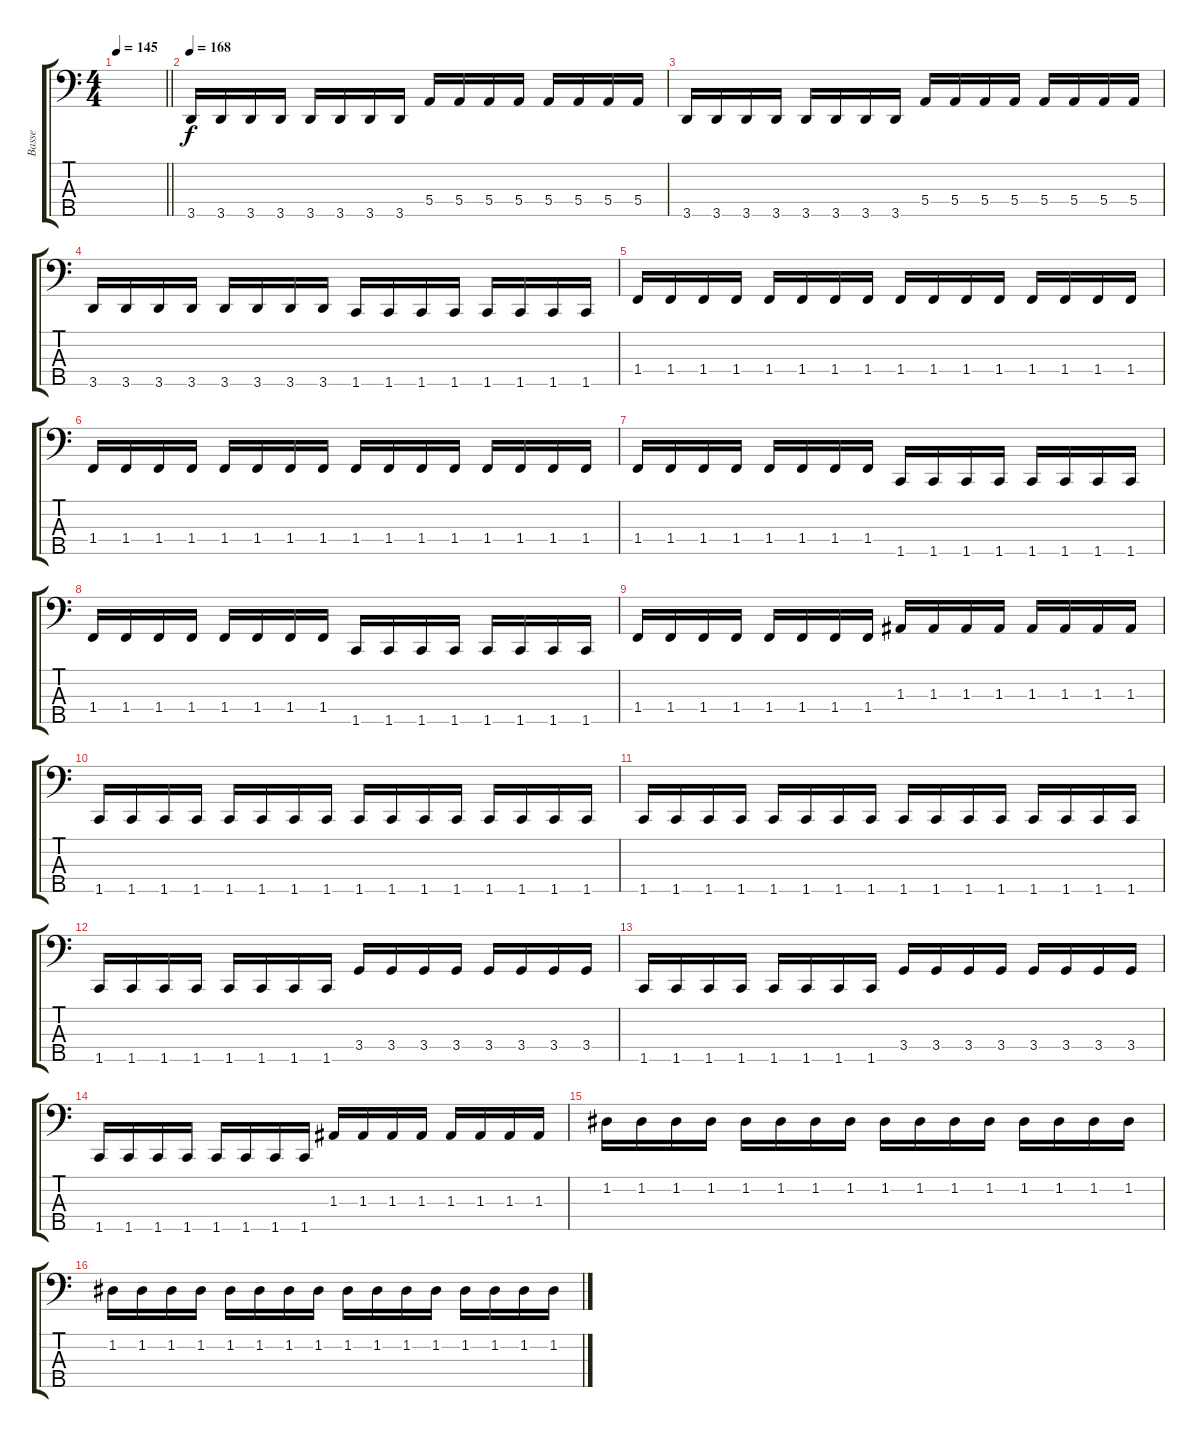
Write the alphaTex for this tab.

\track ("Basse" "Basse") {instrument electricbassfinger}
\staff {score tabs}
\tuning (G2 D2 A1 E1 B0) {hide}
\ts (4 4)
\tempo 145
\clef f4
\barLineRight lightlight
\ks c
|
\tempo 168
3.5.16{volume 16} 3.5.16 3.5.16 3.5.16 3.5.16 3.5.16 3.5.16 3.5.16 5.4.16 5.4.16 5.4.16 5.4.16 5.4.16 5.4.16 5.4.16 5.4.16 |
3.5.16 3.5.16 3.5.16 3.5.16 3.5.16 3.5.16 3.5.16 3.5.16 5.4.16 5.4.16 5.4.16 5.4.16 5.4.16 5.4.16 5.4.16 5.4.16 |
3.5.16 3.5.16 3.5.16 3.5.16 3.5.16 3.5.16 3.5.16 3.5.16 1.5.16 1.5.16 1.5.16 1.5.16 1.5.16 1.5.16 1.5.16 1.5.16 |
1.4.16 1.4.16 1.4.16 1.4.16 1.4.16 1.4.16 1.4.16 1.4.16 1.4.16 1.4.16 1.4.16 1.4.16 1.4.16 1.4.16 1.4.16 1.4.16 |
1.4.16 1.4.16 1.4.16 1.4.16 1.4.16 1.4.16 1.4.16 1.4.16 1.4.16 1.4.16 1.4.16 1.4.16 1.4.16 1.4.16 1.4.16 1.4.16 |
1.4.16 1.4.16 1.4.16 1.4.16 1.4.16 1.4.16 1.4.16 1.4.16 1.5.16 1.5.16 1.5.16 1.5.16 1.5.16 1.5.16 1.5.16 1.5.16 |
1.4.16 1.4.16 1.4.16 1.4.16 1.4.16 1.4.16 1.4.16 1.4.16 1.5.16 1.5.16 1.5.16 1.5.16 1.5.16 1.5.16 1.5.16 1.5.16 |
1.4.16 1.4.16 1.4.16 1.4.16 1.4.16 1.4.16 1.4.16 1.4.16 1.3.16 1.3.16 1.3.16 1.3.16 1.3.16 1.3.16 1.3.16 1.3.16 |
1.5.16 1.5.16 1.5.16 1.5.16 1.5.16 1.5.16 1.5.16 1.5.16 1.5.16 1.5.16 1.5.16 1.5.16 1.5.16 1.5.16 1.5.16 1.5.16 |
1.5.16 1.5.16 1.5.16 1.5.16 1.5.16 1.5.16 1.5.16 1.5.16 1.5.16 1.5.16 1.5.16 1.5.16 1.5.16 1.5.16 1.5.16 1.5.16 |
1.5.16 1.5.16 1.5.16 1.5.16 1.5.16 1.5.16 1.5.16 1.5.16 3.4.16 3.4.16 3.4.16 3.4.16 3.4.16 3.4.16 3.4.16 3.4.16 |
1.5.16 1.5.16 1.5.16 1.5.16 1.5.16 1.5.16 1.5.16 1.5.16 3.4.16 3.4.16 3.4.16 3.4.16 3.4.16 3.4.16 3.4.16 3.4.16 |
1.5.16 1.5.16 1.5.16 1.5.16 1.5.16 1.5.16 1.5.16 1.5.16 1.3.16 1.3.16 1.3.16 1.3.16 1.3.16 1.3.16 1.3.16 1.3.16 |
1.2.16 1.2.16 1.2.16 1.2.16 1.2.16 1.2.16 1.2.16 1.2.16 1.2.16 1.2.16 1.2.16 1.2.16 1.2.16 1.2.16 1.2.16 1.2.16 |
1.2.16 1.2.16 1.2.16 1.2.16 1.2.16 1.2.16 1.2.16 1.2.16 1.2.16 1.2.16 1.2.16 1.2.16 1.2.16 1.2.16 1.2.16 1.2.16
